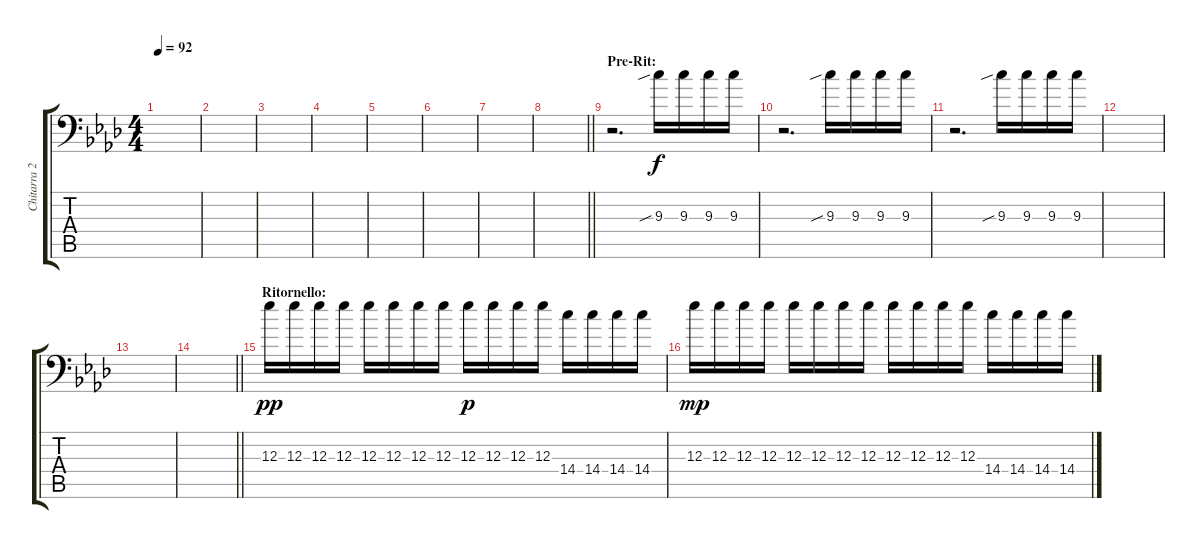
\track ("Chitarra 2" "Chitarra 2") {instrument overdrivenguitar}
\staff {score tabs}
\tuning (C4 G3 Eb3 Bb2 F2 Bb1) {hide}
\ts (4 4)
\tempo 92
\clef f4
\ks fminor
|
|
|
|
|
|
|
\barLineRight lightlight
|
\section ("" "Pre-Rit:")
r.2{d} 9.3{sib}.16{dy f} 9.3.16 9.3.16 9.3.16 |
r.2{d} 9.3{sib}.16 9.3.16 9.3.16 9.3.16 |
r.2{d} 9.3{sib}.16 9.3.16 9.3.16 9.3.16 |
|
|
\barLineRight lightlight
|
\section ("" "Ritornello:")
12.3.16{dy pp} 12.3.16 12.3.16 12.3.16 12.3.16 12.3.16 12.3.16 12.3.16 12.3.16{dy p} 12.3.16 12.3.16 12.3.16 14.4.16 14.4.16 14.4.16 14.4.16 |
12.3.16{dy mp} 12.3.16 12.3.16 12.3.16 12.3.16 12.3.16 12.3.16 12.3.16 12.3.16 12.3.16 12.3.16 12.3.16 14.4.16 14.4.16 14.4.16 14.4.16
